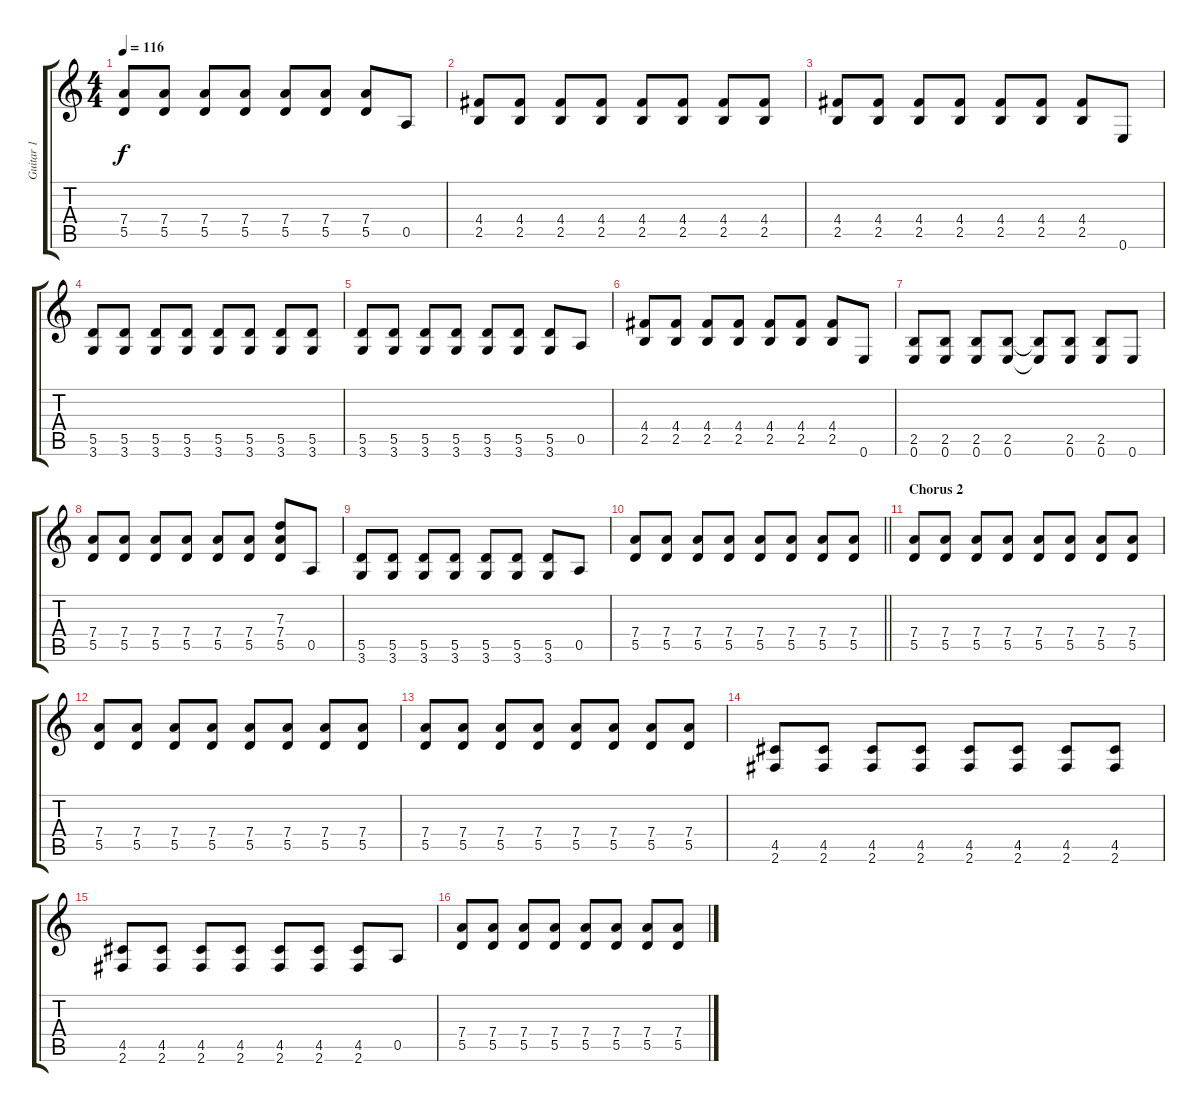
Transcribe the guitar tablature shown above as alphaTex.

\track ("Guitar 1" "Guitar 1") {instrument electricguitarmuted}
\staff {score tabs}
\tuning (E4 B3 G3 D3 A2 E2) {hide}
\ts (4 4)
\tempo 116
\clef g2
\ks c
(7.4 5.5).8{dy f} (7.4 5.5).8 (7.4 5.5).8 (7.4 5.5).8 (7.4 5.5).8 (7.4 5.5).8 (7.4 5.5).8 0.5.8 |
(4.4 2.5).8 (4.4 2.5).8 (4.4 2.5).8 (4.4 2.5).8 (4.4 2.5).8 (4.4 2.5).8 (4.4 2.5).8 (4.4 2.5).8 |
(4.4 2.5).8 (4.4 2.5).8 (4.4 2.5).8 (4.4 2.5).8 (4.4 2.5).8 (4.4 2.5).8 (4.4 2.5).8 0.6.8 |
(5.5 3.6).8 (5.5 3.6).8 (5.5 3.6).8 (5.5 3.6).8 (5.5 3.6).8 (5.5 3.6).8 (5.5 3.6).8 (5.5 3.6).8 |
(5.5 3.6).8 (5.5 3.6).8 (5.5 3.6).8 (5.5 3.6).8 (5.5 3.6).8 (5.5 3.6).8 (5.5 3.6).8 0.5.8 |
(4.4 2.5).8 (4.4 2.5).8 (4.4 2.5).8 (4.4 2.5).8 (4.4 2.5).8 (4.4 2.5).8 (4.4 2.5).8 0.6.8 |
(2.5 0.6).8 (2.5 0.6).8 (2.5 0.6).8 (2.5 0.6).8 (2.5{t} 0.6{t}).8 (2.5 0.6).8 (2.5 0.6).8 0.6.8 |
(7.4 5.5).8 (7.4 5.5).8 (7.4 5.5).8 (7.4 5.5).8 (7.4 5.5).8 (7.4 5.5).8 (7.3 7.4 5.5).8 0.5.8 |
(5.5 3.6).8 (5.5 3.6).8 (5.5 3.6).8 (5.5 3.6).8 (5.5 3.6).8 (5.5 3.6).8 (5.5 3.6).8 0.5.8 |
\barLineRight lightlight
(7.4 5.5).8 (7.4 5.5).8 (7.4 5.5).8 (7.4 5.5).8 (7.4 5.5).8 (7.4 5.5).8 (7.4 5.5).8 (7.4 5.5).8 |
\section ("" "Chorus 2")
(7.4 5.5).8 (7.4 5.5).8 (7.4 5.5).8 (7.4 5.5).8 (7.4 5.5).8 (7.4 5.5).8 (7.4 5.5).8 (7.4 5.5).8 |
(7.4 5.5).8 (7.4 5.5).8 (7.4 5.5).8 (7.4 5.5).8 (7.4 5.5).8 (7.4 5.5).8 (7.4 5.5).8 (7.4 5.5).8 |
(7.4 5.5).8 (7.4 5.5).8 (7.4 5.5).8 (7.4 5.5).8 (7.4 5.5).8 (7.4 5.5).8 (7.4 5.5).8 (7.4 5.5).8 |
(4.5 2.6).8 (4.5 2.6).8 (4.5 2.6).8 (4.5 2.6).8 (4.5 2.6).8 (4.5 2.6).8 (4.5 2.6).8 (4.5 2.6).8 |
(4.5 2.6).8 (4.5 2.6).8 (4.5 2.6).8 (4.5 2.6).8 (4.5 2.6).8 (4.5 2.6).8 (4.5 2.6).8 0.5.8 |
(7.4 5.5).8 (7.4 5.5).8 (7.4 5.5).8 (7.4 5.5).8 (7.4 5.5).8 (7.4 5.5).8 (7.4 5.5).8 (7.4 5.5).8
